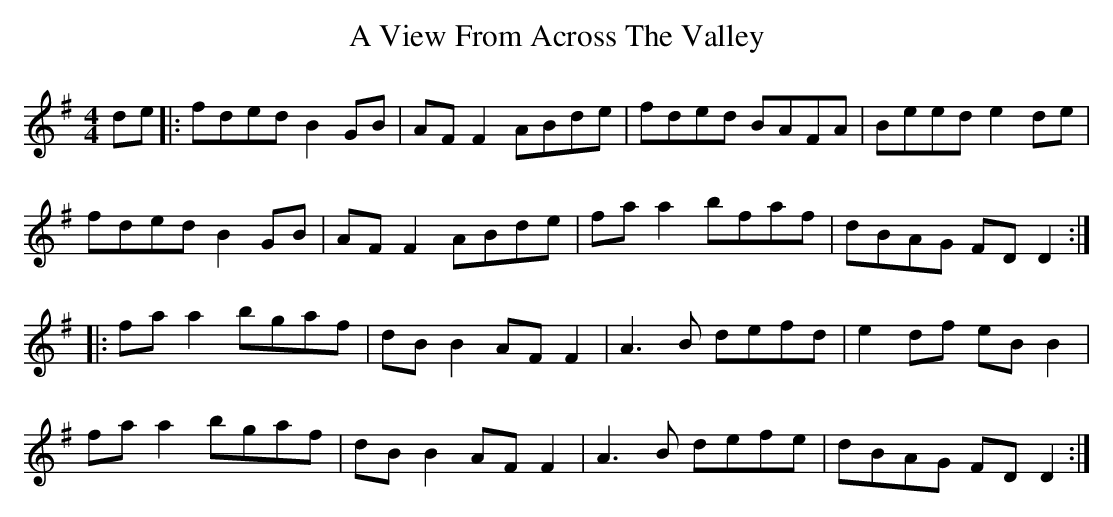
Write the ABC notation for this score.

X:1
T: A View From Across The Valley
M: 4/4
L: 1/8
K: Ador
de|:fdedB2GB|AFF2ABde|fded BAFA|Beede2de|
fdedB2GB|AFF2ABde|faa2bfaf|dBAG FDD2:|
|:faa2 bgaf|dBB2 AFF2|A3B defd|e2df eBB2|
faa2 bgaf|dBB2 AFF2|A3B defe|dBAG FDD2:|
